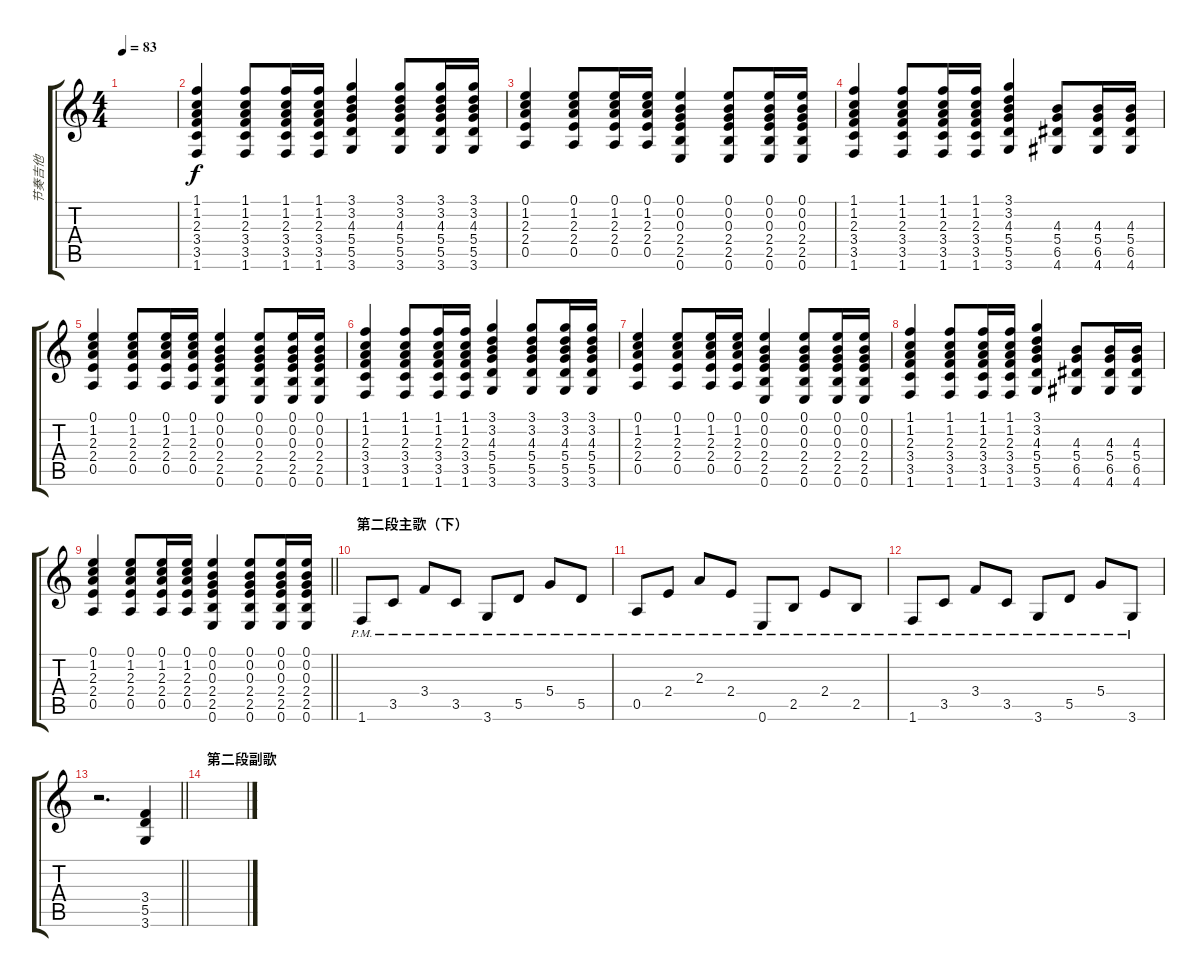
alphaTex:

\track ("节奏吉他" "节奏吉他") {mute instrument electricguitarmuted}
\staff {score tabs}
\tuning (E4 B3 G3 D3 A2 E2) {hide}
\ts (4 4)
\tempo 83
\clef g2
\ks c
|
(1.1 1.2 2.3 3.4 3.5 1.6).4 (1.1 1.2 2.3 3.4 3.5 1.6).8 (1.1 1.2 2.3 3.4 3.5 1.6).16 (1.1 1.2 2.3 3.4 3.5 1.6).16 (3.1 3.2 4.3 5.4 5.5 3.6).4 (3.1 3.2 4.3 5.4 5.5 3.6).8 (3.1 3.2 4.3 5.4 5.5 3.6).16 (3.1 3.2 4.3 5.4 5.5 3.6).16 |
(0.1 1.2 2.3 2.4 0.5).4 (0.1 1.2 2.3 2.4 0.5).8 (0.1 1.2 2.3 2.4 0.5).16 (0.1 1.2 2.3 2.4 0.5).16 (0.1 0.2 0.3 2.4 2.5 0.6).4 (0.1 0.2 0.3 2.4 2.5 0.6).8 (0.1 0.2 0.3 2.4 2.5 0.6).16 (0.1 0.2 0.3 2.4 2.5 0.6).16 |
(1.1 1.2 2.3 3.4 3.5 1.6).4 (1.1 1.2 2.3 3.4 3.5 1.6).8 (1.1 1.2 2.3 3.4 3.5 1.6).16 (1.1 1.2 2.3 3.4 3.5 1.6).16 (3.1 3.2 4.3 5.4 5.5 3.6).4 (4.3 5.4 6.5 4.6).8 (4.3 5.4 6.5 4.6).16 (4.3 5.4 6.5 4.6).16 |
(0.1 1.2 2.3 2.4 0.5).4 (0.1 1.2 2.3 2.4 0.5).8 (0.1 1.2 2.3 2.4 0.5).16 (0.1 1.2 2.3 2.4 0.5).16 (0.1 0.2 0.3 2.4 2.5 0.6).4 (0.1 0.2 0.3 2.4 2.5 0.6).8 (0.1 0.2 0.3 2.4 2.5 0.6).16 (0.1 0.2 0.3 2.4 2.5 0.6).16 |
(1.1 1.2 2.3 3.4 3.5 1.6).4 (1.1 1.2 2.3 3.4 3.5 1.6).8 (1.1 1.2 2.3 3.4 3.5 1.6).16 (1.1 1.2 2.3 3.4 3.5 1.6).16 (3.1 3.2 4.3 5.4 5.5 3.6).4 (3.1 3.2 4.3 5.4 5.5 3.6).8 (3.1 3.2 4.3 5.4 5.5 3.6).16 (3.1 3.2 4.3 5.4 5.5 3.6).16 |
(0.1 1.2 2.3 2.4 0.5).4 (0.1 1.2 2.3 2.4 0.5).8 (0.1 1.2 2.3 2.4 0.5).16 (0.1 1.2 2.3 2.4 0.5).16 (0.1 0.2 0.3 2.4 2.5 0.6).4 (0.1 0.2 0.3 2.4 2.5 0.6).8 (0.1 0.2 0.3 2.4 2.5 0.6).16 (0.1 0.2 0.3 2.4 2.5 0.6).16 |
(1.1 1.2 2.3 3.4 3.5 1.6).4 (1.1 1.2 2.3 3.4 3.5 1.6).8 (1.1 1.2 2.3 3.4 3.5 1.6).16 (1.1 1.2 2.3 3.4 3.5 1.6).16 (3.1 3.2 4.3 5.4 5.5 3.6).4 (4.3 5.4 6.5 4.6).8 (4.3 5.4 6.5 4.6).16 (4.3 5.4 6.5 4.6).16 |
\barLineRight lightlight
(0.1 1.2 2.3 2.4 0.5).4 (0.1 1.2 2.3 2.4 0.5).8 (0.1 1.2 2.3 2.4 0.5).16 (0.1 1.2 2.3 2.4 0.5).16 (0.1 0.2 0.3 2.4 2.5 0.6).4 (0.1 0.2 0.3 2.4 2.5 0.6).8 (0.1 0.2 0.3 2.4 2.5 0.6).16 (0.1 0.2 0.3 2.4 2.5 0.6).16 |
\section ("" "第二段主歌（下）")
1.6{pm}.8 3.5{pm}.8 3.4{pm}.8 3.5{pm}.8 3.6{pm}.8 5.5{pm}.8 5.4{pm}.8 5.5{pm}.8 |
0.5{pm}.8 2.4{pm}.8 2.3{pm}.8 2.4{pm}.8 0.6{pm}.8 2.5{pm}.8 2.4{pm}.8 2.5{pm}.8 |
1.6{pm}.8 3.5{pm}.8 3.4{pm}.8 3.5{pm}.8 3.6{pm}.8 5.5{pm}.8 5.4{pm}.8 3.6{pm}.8 |
\barLineRight lightlight
r.2{d} (3.4 5.5 3.6).4 |
\section ("" "第二段副歌")
